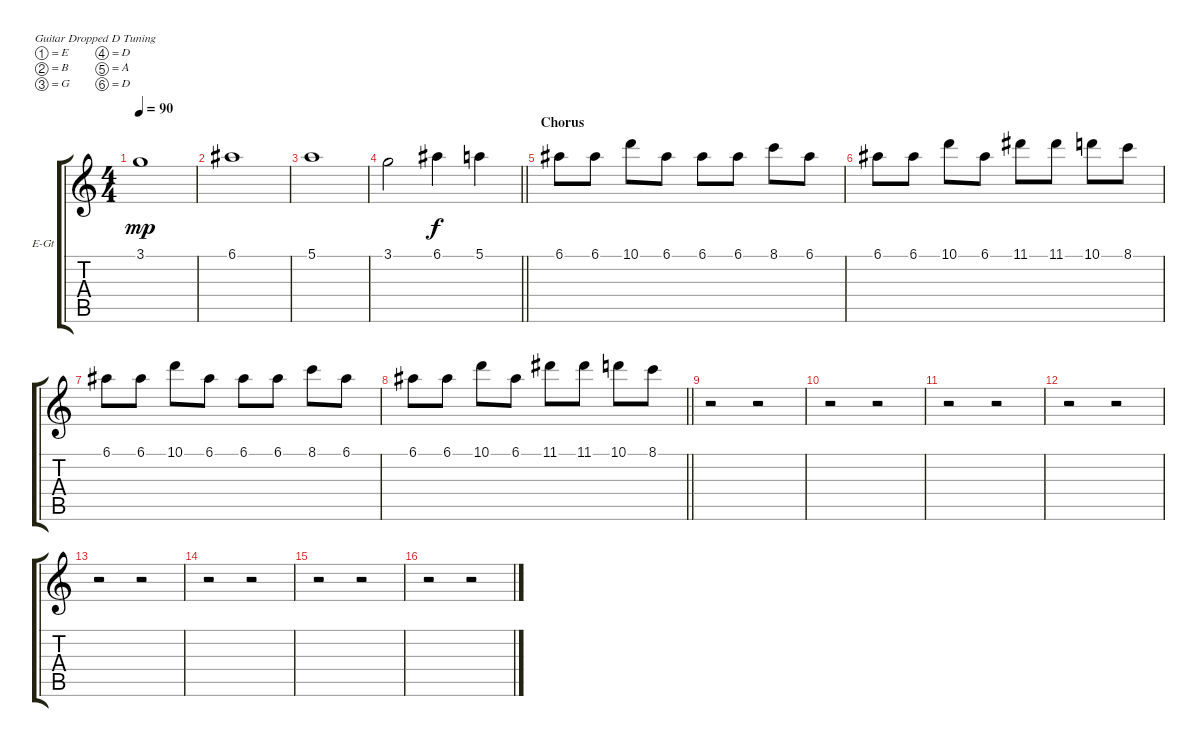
\bracketExtendMode groupsimilarinstruments
\firstSystemTrackNameOrientation horizontal
\otherSystemsTrackNameOrientation horizontal
\track ("Lead Right" "E-Gt") {instrument distortionguitar}
\staff {score tabs}
\tuning (E4 B3 G3 D3 A2 D2)
\ts (4 4)
\tempo 90
\clef g2
\ks c
3.1.1{dy mp} |
6.1.1 |
5.1.1 |
\barLineRight lightlight
3.1.2 6.1.4{dy f} 5.1.4 |
\section ("" "Chorus")
6.1.8 6.1.8 10.1.8 6.1.8 6.1.8 6.1.8 8.1.8 6.1.8 |
6.1.8 6.1.8 10.1.8 6.1.8 11.1.8 11.1.8 10.1.8 8.1.8 |
6.1.8 6.1.8 10.1.8 6.1.8 6.1.8 6.1.8 8.1.8 6.1.8 |
\barLineRight lightlight
6.1.8 6.1.8 10.1.8 6.1.8 11.1.8 11.1.8 10.1.8 8.1.8 |
r.2 r.2 |
r.2 r.2 |
r.2 r.2 |
r.2 r.2 |
r.2 r.2 |
r.2 r.2 |
r.2 r.2 |
r.2 r.2
